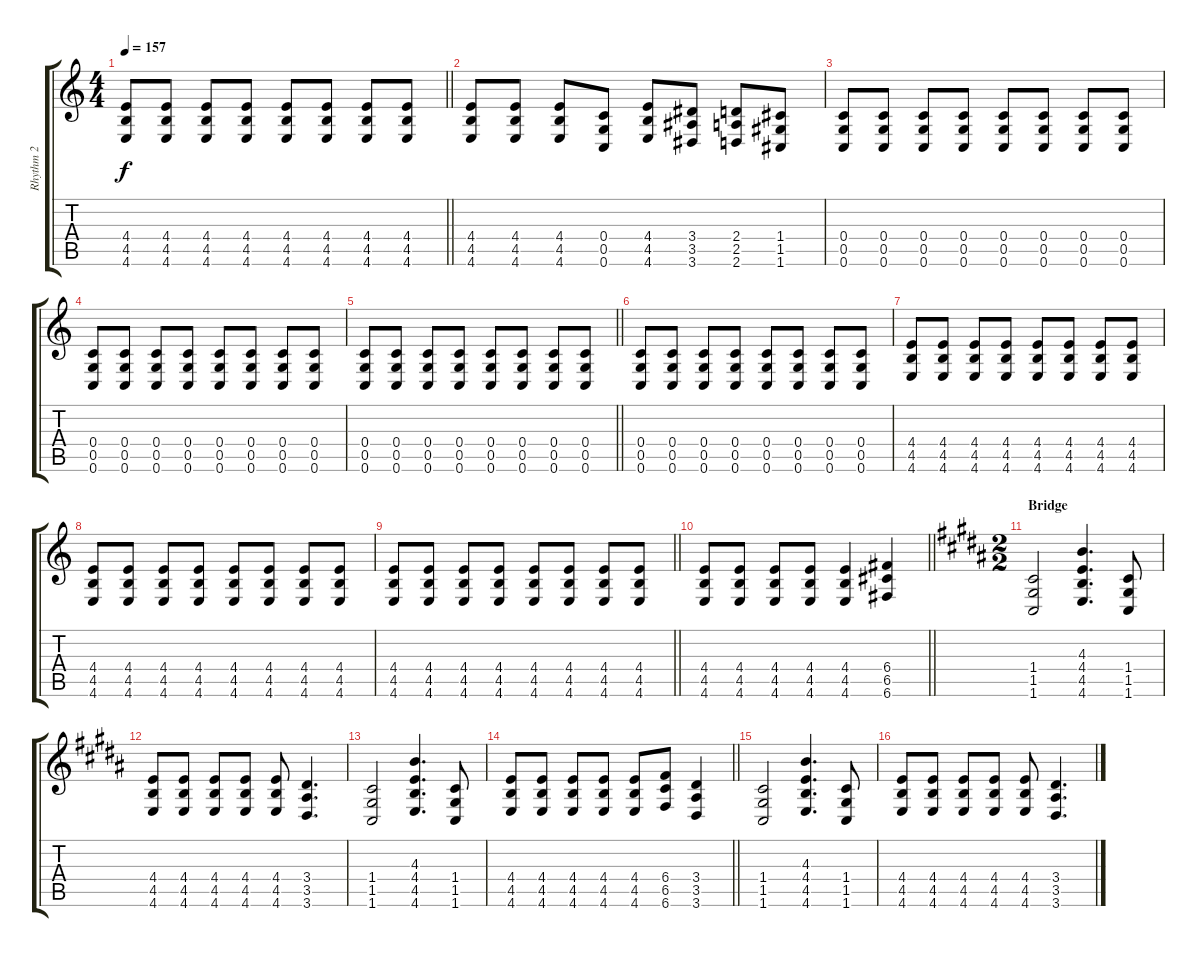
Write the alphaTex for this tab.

\track ("Rhythm 2" "Rhythm 2") {instrument distortionguitar}
\staff {score tabs}
\tuning (E4 C4 G3 C3 G2 C2) {hide}
\ts (4 4)
\tempo 157
\clef g2
\barLineRight lightlight
\ks c
(4.4 4.5 4.6).8{dy f} (4.4 4.5 4.6).8 (4.4 4.5 4.6).8 (4.4 4.5 4.6).8 (4.4 4.5 4.6).8 (4.4 4.5 4.6).8 (4.4 4.5 4.6).8 (4.4 4.5 4.6).8 |
(4.4 4.5 4.6).8 (4.4 4.5 4.6).8 (4.4 4.5 4.6).8 (0.4 0.5 0.6).8 (4.4 4.5 4.6).8 (3.4 3.5 3.6).8 (2.4 2.5 2.6).8 (1.4 1.5 1.6).8 |
(0.4 0.5 0.6).8 (0.4 0.5 0.6).8 (0.4 0.5 0.6).8 (0.4 0.5 0.6).8 (0.4 0.5 0.6).8 (0.4 0.5 0.6).8 (0.4 0.5 0.6).8 (0.4 0.5 0.6).8 |
(0.4 0.5 0.6).8 (0.4 0.5 0.6).8 (0.4 0.5 0.6).8 (0.4 0.5 0.6).8 (0.4 0.5 0.6).8 (0.4 0.5 0.6).8 (0.4 0.5 0.6).8 (0.4 0.5 0.6).8 |
\barLineRight lightlight
(0.4 0.5 0.6).8 (0.4 0.5 0.6).8 (0.4 0.5 0.6).8 (0.4 0.5 0.6).8 (0.4 0.5 0.6).8 (0.4 0.5 0.6).8 (0.4 0.5 0.6).8 (0.4 0.5 0.6).8 |
(0.4 0.5 0.6).8 (0.4 0.5 0.6).8 (0.4 0.5 0.6).8 (0.4 0.5 0.6).8 (0.4 0.5 0.6).8 (0.4 0.5 0.6).8 (0.4 0.5 0.6).8 (0.4 0.5 0.6).8 |
(4.4 4.5 4.6).8 (4.4 4.5 4.6).8 (4.4 4.5 4.6).8 (4.4 4.5 4.6).8 (4.4 4.5 4.6).8 (4.4 4.5 4.6).8 (4.4 4.5 4.6).8 (4.4 4.5 4.6).8 |
(4.4 4.5 4.6).8 (4.4 4.5 4.6).8 (4.4 4.5 4.6).8 (4.4 4.5 4.6).8 (4.4 4.5 4.6).8 (4.4 4.5 4.6).8 (4.4 4.5 4.6).8 (4.4 4.5 4.6).8 |
\barLineRight lightlight
(4.4 4.5 4.6).8 (4.4 4.5 4.6).8 (4.4 4.5 4.6).8 (4.4 4.5 4.6).8 (4.4 4.5 4.6).8 (4.4 4.5 4.6).8 (4.4 4.5 4.6).8 (4.4 4.5 4.6).8 |
\barLineRight lightlight
(4.4 4.5 4.6).8 (4.4 4.5 4.6).8 (4.4 4.5 4.6).8 (4.4 4.5 4.6).8 (4.4 4.5 4.6).4 (6.4 6.5 6.6).4 |
\ts (2 2)
\section ("" "Bridge")
\ks b
(1.4 1.5 1.6).2 (4.3 4.4 4.5 4.6).4{d} (1.4 1.5 1.6).8 |
\ks g#minor
(4.4 4.5 4.6).8 (4.4 4.5 4.6).8 (4.4 4.5 4.6).8 (4.4 4.5 4.6).8 (4.4 4.5 4.6).8 (3.4 3.5 3.6).4{d} |
\ks b
(1.4 1.5 1.6).2 (4.3 4.4 4.5 4.6).4{d} (1.4 1.5 1.6).8 |
\barLineRight lightlight
\ks g#minor
(4.4 4.5 4.6).8 (4.4 4.5 4.6).8 (4.4 4.5 4.6).8 (4.4 4.5 4.6).8 (4.4 4.5 4.6).8 (6.4 6.5 6.6).8 (3.4 3.5 3.6).4 |
\ks b
(1.4 1.5 1.6).2 (4.3 4.4 4.5 4.6).4{d} (1.4 1.5 1.6).8 |
\ks g#minor
(4.4 4.5 4.6).8 (4.4 4.5 4.6).8 (4.4 4.5 4.6).8 (4.4 4.5 4.6).8 (4.4 4.5 4.6).8 (3.4 3.5 3.6).4{d}
